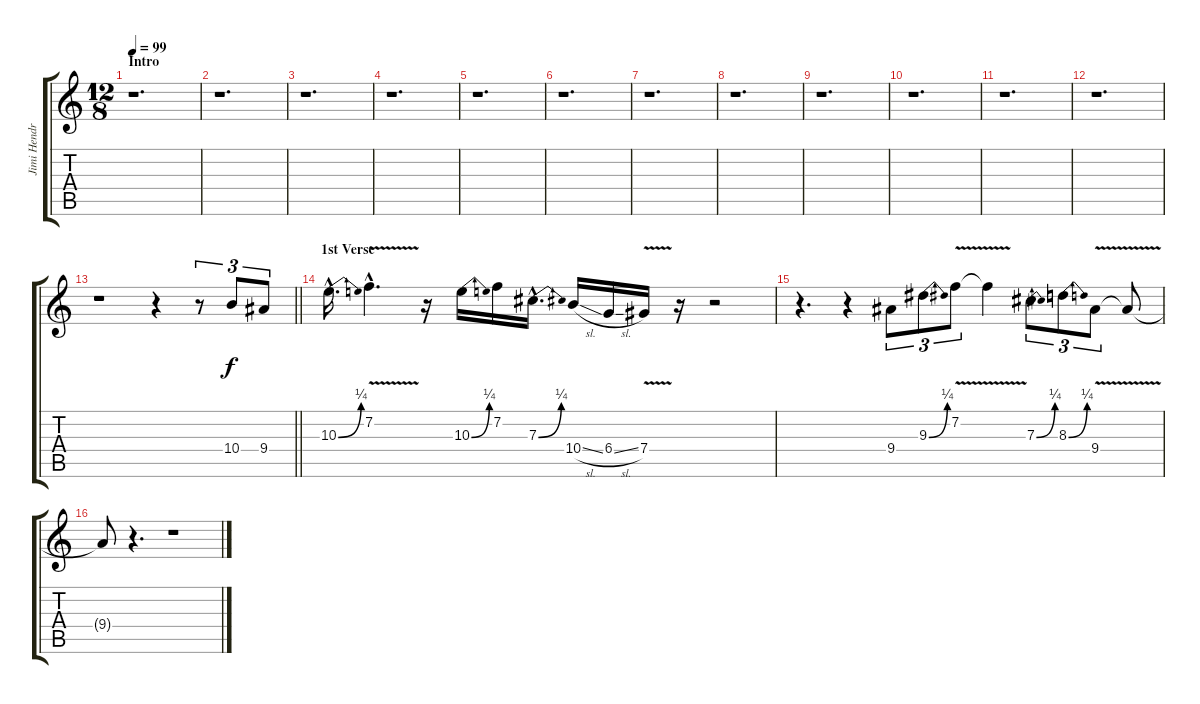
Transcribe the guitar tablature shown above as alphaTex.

\track ("Jimi Hendrix (Vocals)" "Jimi Hendr") {instrument distortionguitar}
\staff {score tabs}
\tuning (Eb4 Bb3 Gb3 Db3 Ab2 Eb2) {hide}
\ts (12 8)
\section ("" "Intro")
\tempo 99
\clef g2
\ks c
r.1{d dy f instrument distortionguitar} |
r.1{d} |
r.1{d} |
r.1{d} |
r.1{d} |
r.1{d} |
r.1{d} |
r.1{d} |
r.1{d} |
r.1{d} |
r.1{d} |
r.1{d} |
\barLineRight lightlight
r.1 r.4 r.8{tu (3 2)} 10.4.8{tu (3 2)} 9.4.8{tu (3 2)} |
\section ("" "1st Verse")
10.3{be (bend 0 0 60 1) hac}.16{d} 7.2{v hac}.4{d} r.16 10.3{be (bend 0 0 60 1)}.16 7.2.16 7.3{be (bend 0 0 60 1) hac}.16{d} 10.4{sl}.16 6.4{sl}.16 7.4{v}.16 r.16 r.2 |
r.4{d} r.4 9.4.8{tu (3 2)} 9.3{be (bend 0 0 60 1)}.8{tu (3 2)} 7.2{v}.8{tu (3 2)} 7.2{t}.4 7.3{be (bend 0 0 60 1)}.8{tu (3 2)} 8.3{be (bend 0 0 60 1)}.8{tu (3 2)} 9.4{v}.8{tu (3 2)} 9.4{t}.8 |
9.4{t}.8 r.4{d} r.1
